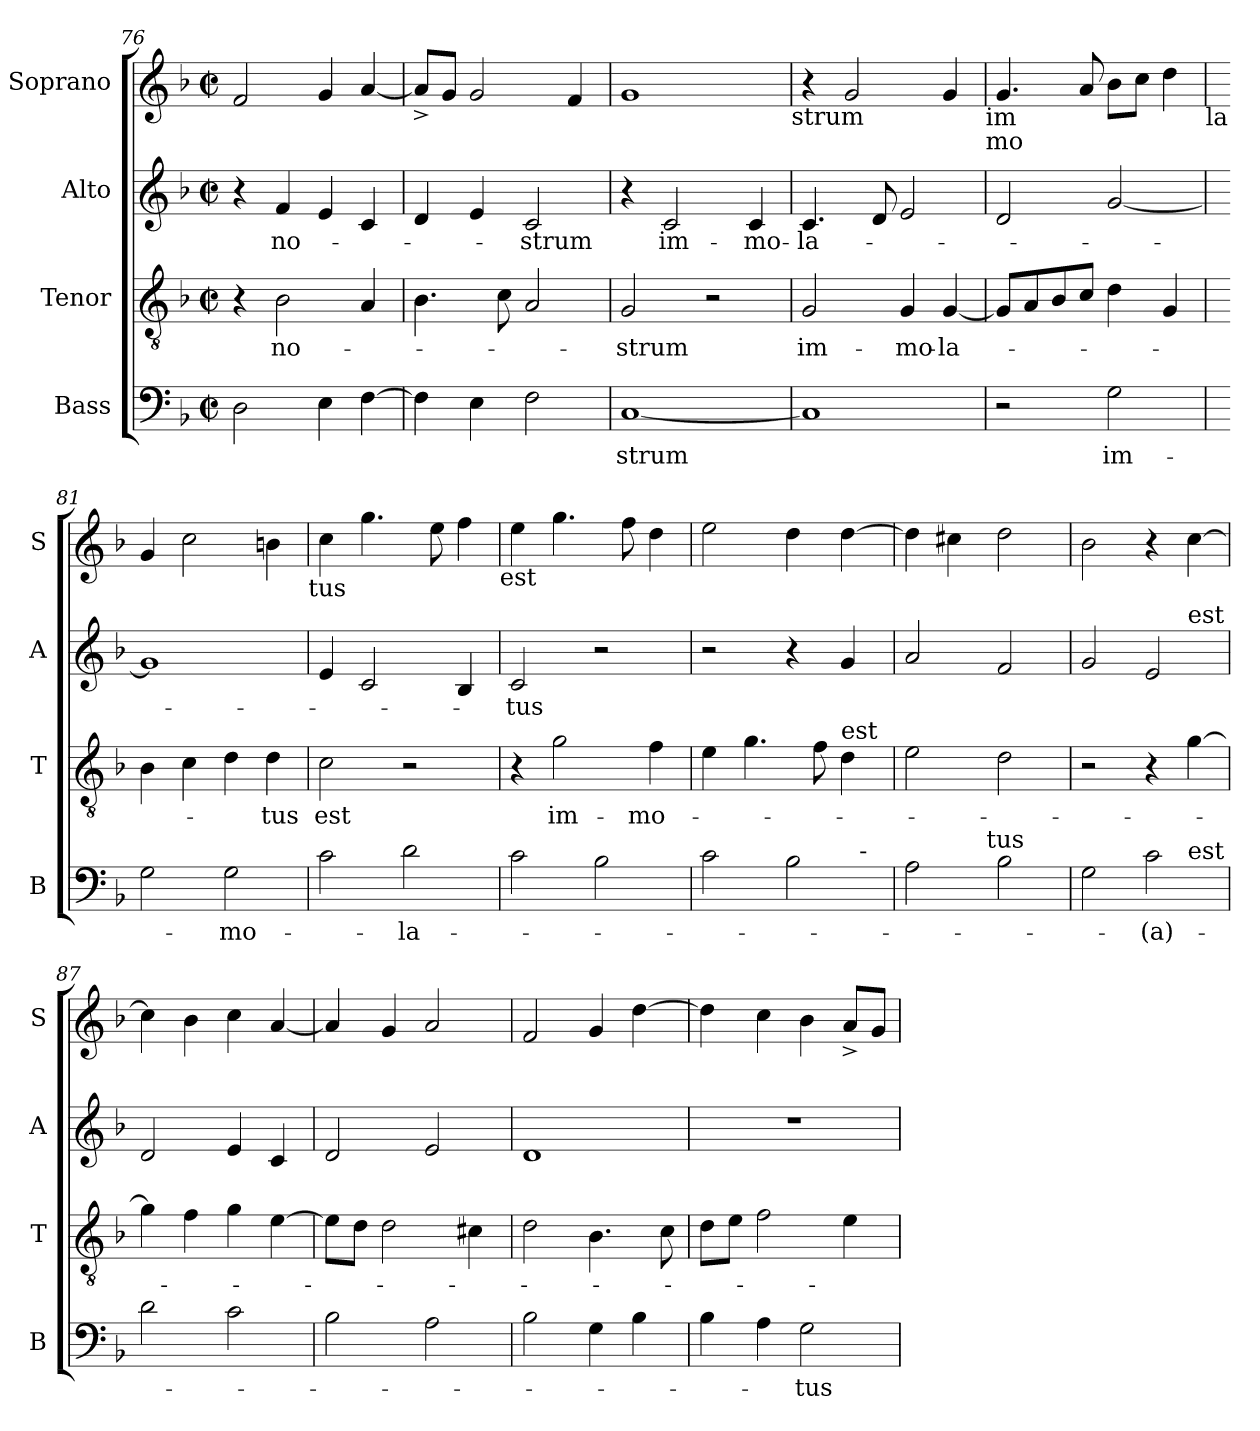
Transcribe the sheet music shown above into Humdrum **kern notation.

**kern	**text	**kern	**text	**kern	**text	**kern
*part4	*part4	*part3	*part3	*part2	*part2	*part1
*staff4	*staff4	*staff3	*staff3	*staff2	*staff2	*staff1
*I"Bass	*	*I"Tenor	*	*I"Alto	*	*I"Soprano
*I'B	*	*I'T	*	*I'A	*	*I'S
*clefF4	*	*clefGv2	*	*clefG2	*	*clefG2
*k[b-]	*	*k[b-]	*	*k[b-]	*	*k[b-]
*F:	*	*F:	*	*F:	*	*F:
*M2/2	*	*M2/2	*	*M2/2	*	*M2/2
*met(c|)	*	*met(c|)	*	*met(c|)	*	*met(c|)
=76	=76	=76	=76	=76	=76	=76
2D\	.	4r	.	4r	.	2f/
!	!	!	!LO:LY:b	!	!LO:LY:b	!
.	.	2B-\	no-	4f/	no-	.
4E\	.	.	.	4e/	.	4g/
[>4F\	.	4A/	.	4c/	.	[<4a/
=77	=77	=77	=77	=77	=77	=77
4F\]	.	4.B-\	.	4d/	.	8a^</L]
.	.	.	.	.	.	8g/J
4E\	.	.	.	4e/	.	2g/
.	.	8c\	.	.	.	.
!	!	!	!	!	!LO:LY:b	!
2F\	.	2A/	.	2c/	-strum	.
.	.	.	.	.	.	4f/
!!LO:PB:g=z
=78	=78	=78	=78	=78	=78	=78
!	!LO:LY:b	!	!LO:LY:b	!	!	!
[<1C	-strum	2G/	-strum	4r	.	1g
!	!	!	!	!	!LO:LY:b	!
.	.	.	.	2c/	im-	.
.	.	2r	.	.	.	.
!	!	!	!	!	!LO:LY:b	!
.	.	.	.	4c/	-mo-	.
!	!	!	!	!	!	!LO:TX:b:t=strum
=79	=79	=79	=79	=79	=79	=79
!	!	!	!LO:LY:b	!	!LO:LY:b	!
1C]	.	2G/	im-	4.c/	-la-	4r
.	.	.	.	.	.	2g/
.	.	.	.	8d/	.	.
!	!	!	!LO:LY:b	!	!	!
.	.	4G/	-mo-	2e/	.	.
!	!	!	!LO:LY:b	!	!	!
.	.	[<4G/	-la-	.	.	4g/
!	!	!	!	!	!	!LO:TX:b:t=im
!	!	!	!	!	!	!LO:TX:b:t=mo
=80	=80	=80	=80	=80	=80	=80
2r	.	8G/L]	.	2d/	.	4.g/
.	.	8A/	.	.	.	.
.	.	8B-/	.	.	.	.
.	.	8c/J	.	.	.	8a/
!	!LO:LY:b	!	!	!	!	!
2G\	im-	4d\	.	[<2g/	.	8b-\L
.	.	.	.	.	.	8cc\J
.	.	4G/	.	.	.	4dd\
!	!	!	!	!	!	!LO:TX:b:t=la
=81	=81	=81	=81	=81	=81	=81
2G\	.	4B-\	.	1g]	.	4g/
.	.	4c\	.	.	.	2cc\
!	!LO:LY:b	!	!	!	!	!
2G\	-mo-	4d\	.	.	.	.
!	!	!	!LO:LY:b	!	!	!
.	.	4d\	-tus	.	.	4bn\
!	!	!	!	!	!	!LO:TX:b:t=tus
=82	=82	=82	=82	=82	=82	=82
!	!	!	!LO:LY:b	!	!	!
2c\	.	2c\	est	4e/	.	4cc\
.	.	.	.	2c/	.	4.gg\
!	!LO:LY:b	!	!	!	!	!
2d\	-la-	2r	.	.	.	.
.	.	.	.	.	.	8ee\
.	.	.	.	4B-/	.	4ff\
!	!	!	!	!	!	!LO:TX:b:t=est
=83	=83	=83	=83	=83	=83	=83
!	!	!	!	!	!LO:LY:b	!
2c\	.	4r	.	2c/	-tus	4ee\
!	!	!	!LO:LY:b	!	!	!
.	.	2g\	im-	.	.	4.gg\
2B-\	.	.	.	2r	.	.
.	.	.	.	.	.	8ff\
!	!	!	!LO:LY:b	!	!	!
.	.	4f\	-mo-	.	.	4dd\
!!LO:LB:g=z
=84	=84	=84	=84	=84	=84	=84
!LO:TX:a:t=la	!	!	!	!	!	!
*^	*	*	*	*	*	*
2c\	2ryy	.	4e\	.	2r	.	2ee\
.	.	.	4.g\	.	.	.	.
2B-\	4ryy	.	.	.	4r	.	4dd\
.	.	.	8f\	.	.	.	.
!	!	!	!LO:TX:a:t=est	!	!	!	!
.	16ryy	.	4d\	.	4g/	.	[>4dd\
!	!LO:TX:a:t=-	!	!	!	!	!	!
.	8.ryy	.	.	.	.	.	.
=85	=85	=85	=85	=85	=85	=85	=85
2A\	4...ryy	.	2e\	.	2a/	.	4dd\]
.	.	.	.	.	.	.	4cc#X\
!	!LO:TX:a:t=tus	!	!	!	!	!	!
.	2ryy	.	.	.	.	.	.
2B-\	.	.	2d\	.	2f/	.	2dd\
.	32ryy	.	.	.	.	.	.
=86	=86	=86	=86	=86	=86	=86	=86
*	*	*	*	*	*^	*	*
2G\	2.ryy	.	2r	.	2g/	2.ryy	.	2b-\
!	!	!LO:LY:b	!	!	!	!	!	!
2c\	.	-(a)-	4r	.	2e/	.	.	4r
!	!	!	!	!	!	!LO:TX:a:t=est	!	!
!	!LO:TX:a:t=est	!	!	!	!	!	!	!
.	4ryy	.	[>4g\	.	.	4ryy	.	[>4cc\
*v	*v	*	*	*	*v	*v	*	*
=87	=87	=87	=87	=87	=87	=87
2d\	.	4g\]	.	2d/	.	4cc\]
.	.	4f\	.	.	.	4b-\
2c\	.	4g\	.	4e/	.	4cc\
.	.	[>4e\	.	4c/	.	[<4a/
=88	=88	=88	=88	=88	=88	=88
2B-\	.	8e\L]	.	2d/	.	4a/]
.	.	8d\J	.	.	.	.
.	.	2d\	.	.	.	4g/
2A\	.	.	.	2e/	.	2a/
.	.	4c#X\	.	.	.	.
=89	=89	=89	=89	=89	=89	=89
2B-\	.	2d\	.	1d	.	2f/
4G\	.	4.B-\	.	.	.	4g/
4B-\	.	.	.	.	.	[<4dd\
.	.	8c\	.	.	.	.
!!LO:LB:g=z
=90	=90	=90	=90	=90	=90	=90
4B-\	.	8d\L	.	1r	.	4dd\]
.	.	8e\J	.	.	.	.
4A\	.	2f\	.	.	.	4cc\
!	!LO:LY:b	!	!	!	!	!
2G\	-tus	.	.	.	.	4b-\
.	.	4e\	.	.	.	8a^</L
.	.	.	.	.	.	8g/J
=	=	=	=	=	=	=
*-	*-	*-	*-	*-	*-	*-
